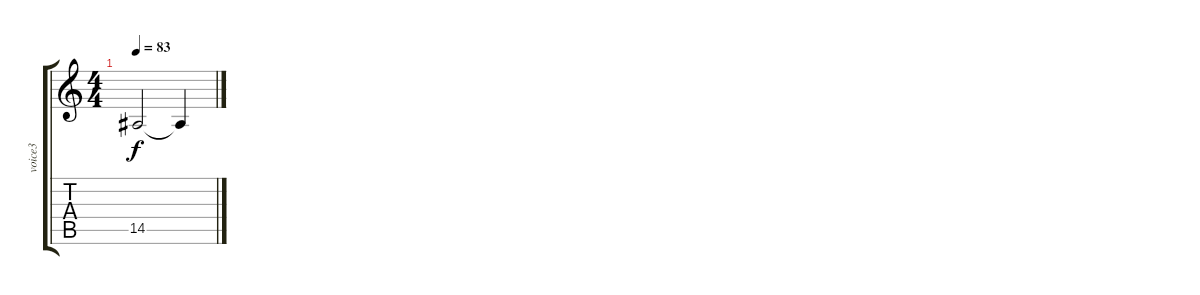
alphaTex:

\track ("voice3" "voice3") {instrument oboe}
\staff {score tabs}
\tuning (Eb4 Bb3 Gb3 Db3 Ab2 Eb2) {hide}
\ts (4 4)
\tempo 83
\clef g2
\ks c
14.5.2{dy f} 14.5{t}.4
